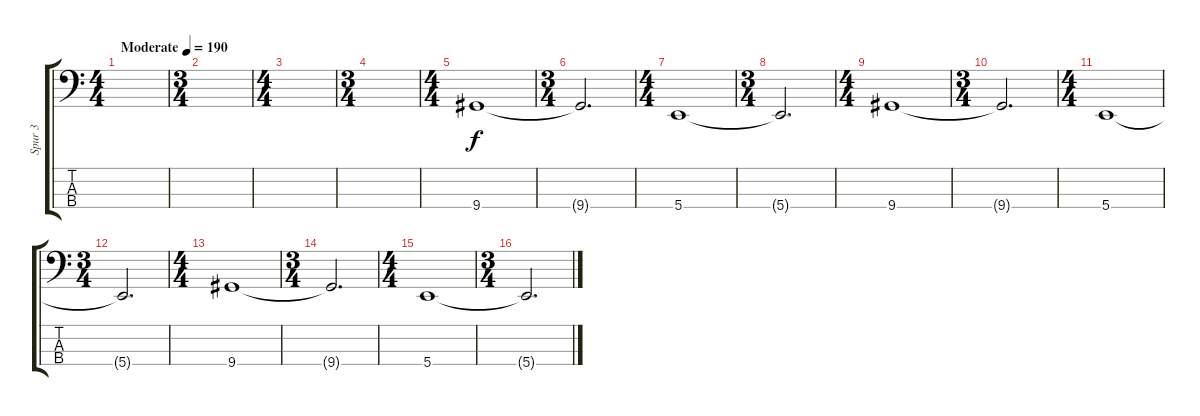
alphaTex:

\track ("Spur 3" "Spur 3") {instrument electricbasspick}
\staff {score tabs}
\tuning (E2 B1 Gb1 B0) {hide}
\ts (4 4)
\tempo (190 "Moderate")
\clef f4
\ks c
|
\ts (3 4)
|
\ts (4 4)
|
\ts (3 4)
|
\ts (4 4)
9.4.1 |
\ts (3 4)
9.4{t}.2{d} |
\ts (4 4)
5.4.1 |
\ts (3 4)
5.4{t}.2{d} |
\ts (4 4)
9.4.1 |
\ts (3 4)
9.4{t}.2{d} |
\ts (4 4)
5.4.1 |
\ts (3 4)
5.4{t}.2{d} |
\ts (4 4)
9.4.1 |
\ts (3 4)
9.4{t}.2{d} |
\ts (4 4)
5.4.1 |
\ts (3 4)
5.4{t}.2{d}
